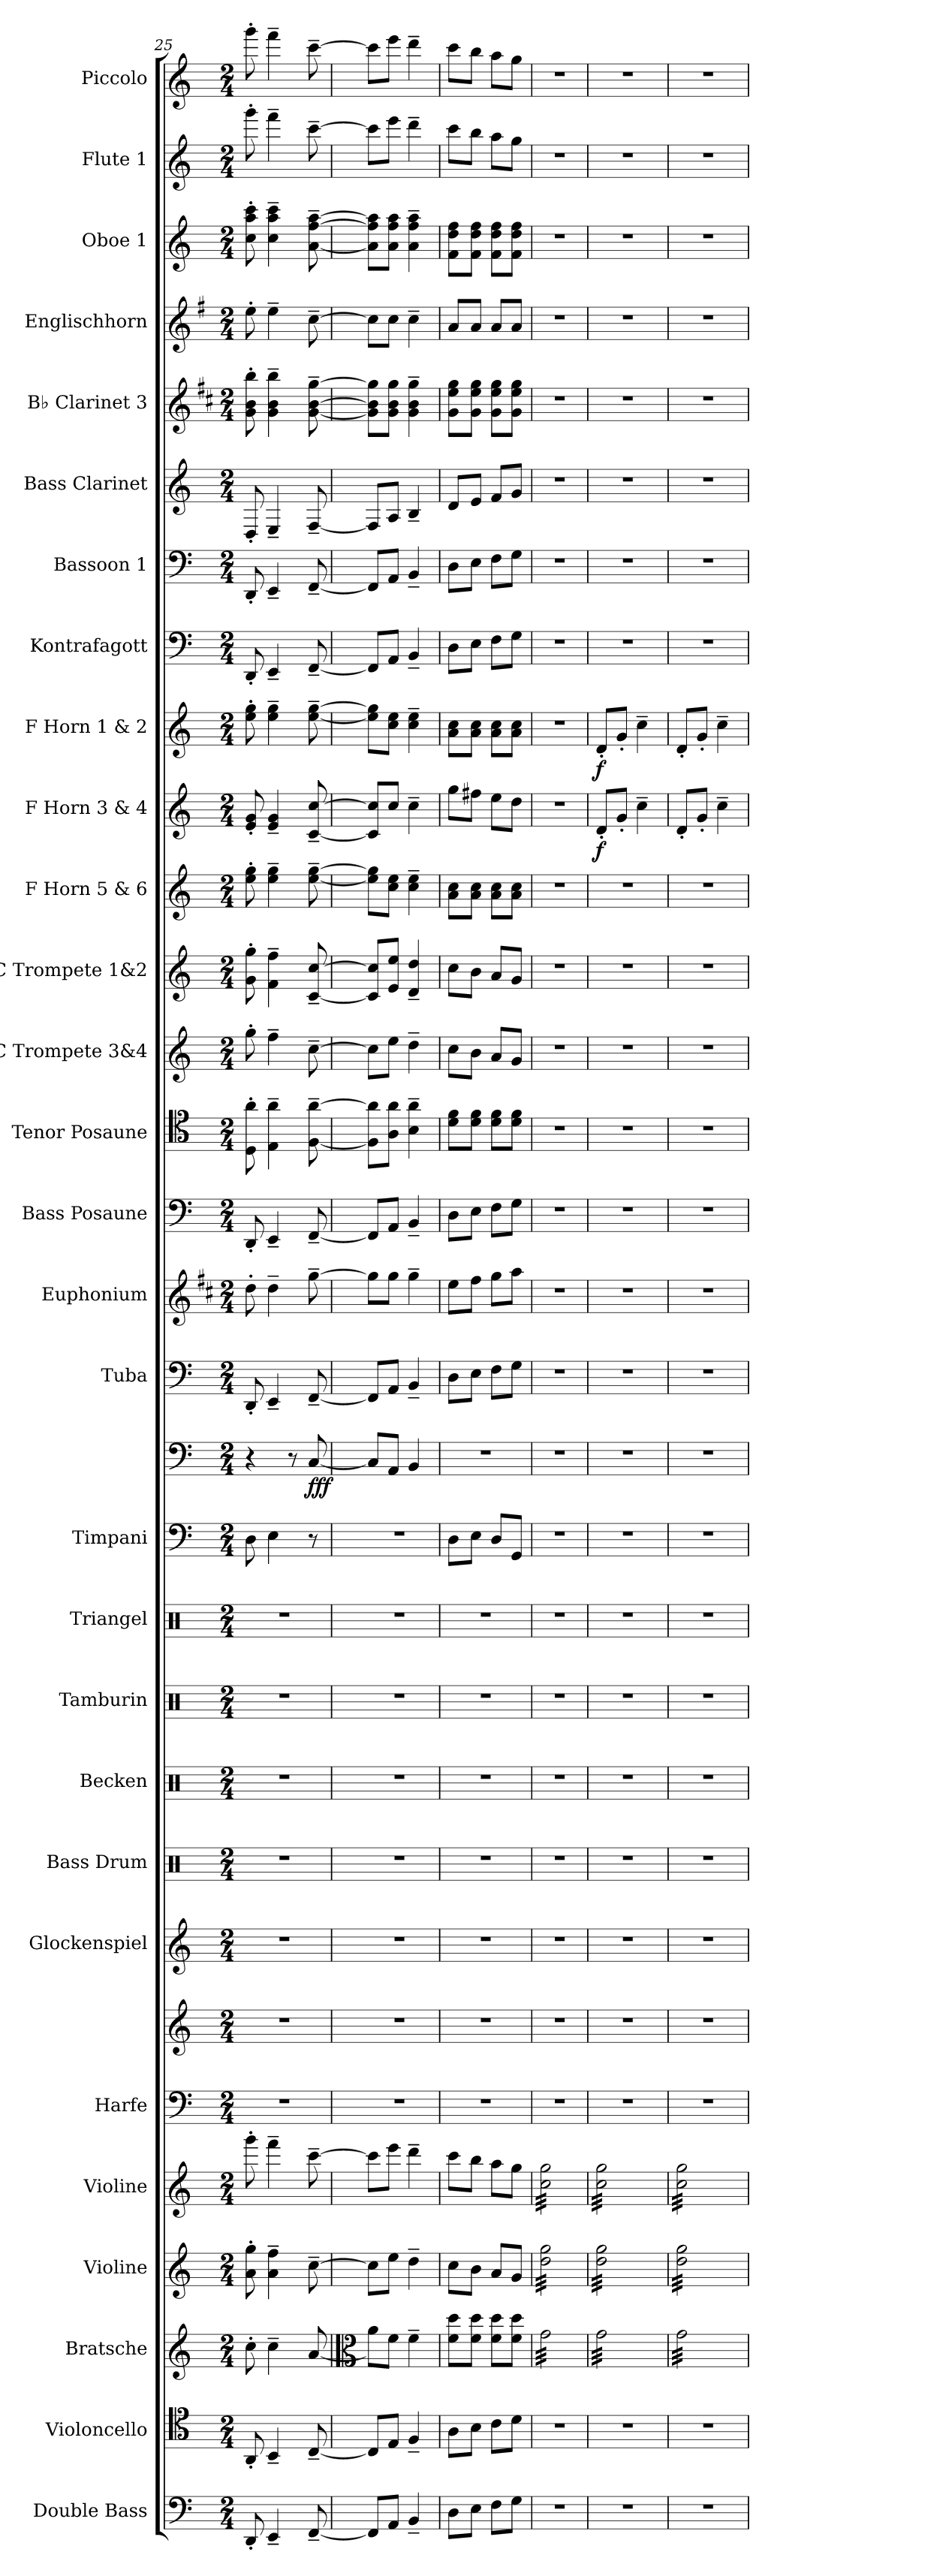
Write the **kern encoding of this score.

**kern	**kern	**kern	**kern	**kern	**kern	**kern	**kern	**kern	**kern	**kern	**kern	**kern	**kern	**dynam	**kern	**kern	**kern	**kern	**kern	**kern	**kern	**kern	**dynam	**kern	**dynam	**kern	**kern	**kern	**kern	**kern	**kern	**kern	**kern
*part29	*part28	*part27	*part26	*part25	*part24	*part24	*part23	*part22	*part21	*part20	*part19	*part18	*part18	*part18	*part17	*part16	*part15	*part14	*part13	*part12	*part11	*part10	*part10	*part9	*part9	*part8	*part7	*part6	*part5	*part4	*part3	*part2	*part1
*staff31	*staff30	*staff29	*staff28	*staff27	*staff26	*staff25	*staff24	*staff23	*staff22	*staff21	*staff20	*staff19	*staff18	*staff18/19	*staff17	*staff16	*staff15	*staff14	*staff13	*staff12	*staff11	*staff10	*staff10	*staff9	*staff9	*staff8	*staff7	*staff6	*staff5	*staff4	*staff3	*staff2	*staff1
*I"Double Bass	*I"Violoncello	*I"Bratsche	*I"Violine	*I"Violine	*I"Harfe	*	*I"Glockenspiel	*I"Bass Drum	*I"Becken	*I"Tamburin	*I"Triangel	*I"Timpani	*	*	*I"Tuba	*I"Euphonium	*I"Bass Posaune	*I"Tenor Posaune	*I"C Trompete 3&amp;4	*I"C Trompete 1&amp;2	*I"F Horn 5 &amp; 6	*I"F Horn 3 &amp; 4	*	*I"F Horn 1 &amp; 2	*	*I"Kontrafagott	*I"Bassoon 1	*I"Bass Clarinet	*I"B♭ Clarinet 3	*I"Englischhorn	*I"Oboe 1	*I"Flute 1	*I"Piccolo
*I'Db.	*I'Vc.	*I'Bra.	*I'Vl.	*I'Vl.	*I'Hrf.	*	*I'Glk.	*I'B. Dr.	*I'Bkn.	*I'Tamb.	*I'Trgl.	*I'Timp.	*	*	*I'Tba.	*I'Euph.	*I'B. Psn.	*I'T. Psn.	*I'C Tpt.	*I'C Tpt.	*I'F Hn.	*I'F Hn. 3 4	*	*I'F Hn. 1 2	*	*I'Kfgt.	*I'Bsn. 1	*I'B. Cl.	*I'B♭ Cl. 3	*I'E. Hn.	*I'Ob. 1	*I'Fl. 1	*I'Picc.
*clefF4	*clefC4	*clefG2	*clefG2	*clefG2	*clefF4	*clefG2	*clefG2	*clefX	*clefX	*clefX	*clefX	*clefF4	*clefF4	*	*clefF4	*clefG2	*clefF4	*clefC4	*clefG2	*clefG2	*clefG2	*clefG2	*	*clefG2	*	*clefF4	*clefF4	*clefG2	*clefG2	*clefG2	*clefG2	*clefG2	*clefG2
*ITrd7c12	*	*	*	*	*	*	*ITrd-14c-24	*	*	*	*	*	*	*	*	*	*	*	*	*	*ITrd4c7	*ITrd4c7	*	*ITrd4c7	*	*ITrd7c12	*	*ITrd8c14	*ITrd1c2	*ITrd4c7	*	*	*ITrd-7c-12
*k[]	*k[]	*k[]	*k[]	*k[]	*k[]	*k[]	*k[]	*k[]	*k[]	*k[]	*k[]	*k[]	*k[]	*	*k[]	*k[f#c#]	*k[]	*k[]	*k[]	*k[]	*k[b-]	*k[b-]	*	*k[b-]	*	*k[]	*k[]	*k[]	*k[]	*k[]	*k[]	*k[]	*k[]
*M2/4	*M2/4	*M2/4	*M2/4	*M2/4	*M2/4	*M2/4	*M2/4	*M2/4	*M2/4	*M2/4	*M2/4	*M2/4	*M2/4	*	*M2/4	*M2/4	*M2/4	*M2/4	*M2/4	*M2/4	*M2/4	*M2/4	*	*M2/4	*	*M2/4	*M2/4	*M2/4	*M2/4	*M2/4	*M2/4	*M2/4	*M2/4
=25	=25	=25	=25	=25	=25	=25	=25	=25	=25	=25	=25	=25	=25	=25	=25	=25	=25	=25	=25	=25	=25	=25	=25	=25	=25	=25	=25	=25	=25	=25	=25	=25	=25
8DDD'/	8AA'/	8cc'\	8a\' 8gg\'	8ggg'\	2r	2r	2r	2r	2r	2r	2r	8D\	4r	.	8DD'/	8dd'\	8DD'/	8D\' 8a\'	8gg'\	8g\' 8gg\'	8a\' 8cc\'	8A/' 8c/'	.	8a\' 8cc\'	.	8DDD'/	8DD'/	8DD'/	8f\' 8a\' 8aa\'	8a'\	8cc\' 8aa\' 8ccc\'	8ggg'\	8gggg'\
4EEE~/	4BB~/	4cc~\	4a\~ 4ff\~	4fff~\	.	.	.	.	.	.	.	4E\	.	.	4EE~/	4dd~\	4EE~/	4E\~ 4a\~	4ff~\	4f\~ 4ff\~	4a\~ 4cc\~	4A/~ 4c/~	.	4a\~ 4cc\~	.	4EEE~/	4EE~/	4EE~/	4f\~ 4a\~ 4aa\~	4a~\	4cc\~ 4aa\~ 4ccc\~	4fff~\	4ffff~\
.	.	.	.	.	.	.	.	.	.	.	.	.	8r	.	.	.	.	.	.	.	.	.	.	.	.	.	.	.	.	.	.	.	.
!	!	!	!	!	!	!	!	!	!	!	!	!	!	!LO:DY:b	!	!	!	!	!	!	!	!	!	!	!	!	!	!	!	!	!	!	!
[8FFF~/	[8C~/	[8a/	[8cc~\	[8ccc~\	.	.	.	.	.	.	.	8r	[8C/	fff	[8FF~/	[8gg~\	[8FF~/	[8F\~ [8a\~	[8cc~\	[8c/~ [8cc/~	[8a\~ [8cc\~	[8F/~ [8f/~	.	[8a\~ [8cc\~	.	[8FFF~/	[8FF~/	[8FF~/	[8f\~ [8a\~ [8ff\~	[8f~\	[8a\~ [8ff\~ [8aa\~	[8ccc~\	[8cccc~\
=26	=26	=26	=26	=26	=26	=26	=26	=26	=26	=26	=26	=26	=26	=26	=26	=26	=26	=26	=26	=26	=26	=26	=26	=26	=26	=26	=26	=26	=26	=26	=26	=26	=26
*	*	*clefC3	*	*	*	*	*	*	*	*	*	*	*	*	*	*	*	*	*	*	*	*	*	*	*	*	*	*	*	*	*	*	*
8FFF/L]	8C/L]	8a\L]	8cc\L]	8ccc\L]	2r	2r	2r	2r	2r	2r	2r	2r	8C/L]	.	8FF/L]	8gg\L]	8FF/L]	8F\] 8a\]L	8cc\L]	8c/] 8cc/]L	8a\] 8cc\]L	8F/] 8f/]L	.	8a\] 8cc\]L	.	8FFF/L]	8FF/L]	8FF/L]	8f\] 8a\] 8ff\]L	8f\L]	8a\] 8ff\] 8aa\]L	8ccc\L]	8cccc\L]
8AAA/J	8E/J	8f\J	8ee\J	8eee\J	.	.	.	.	.	.	.	.	8AA/J	.	8AA/J	8gg\J	8AA/J	8A\ 8a\J	8ee\J	8e/ 8ee/J	8f\ 8a\J	8f/J	.	8f\ 8a\J	.	8AAA/J	8AA/J	8AA/J	8f\ 8a\ 8ff\J	8f\J	8a\ 8ff\ 8aa\J	8eee\J	8eeee\J
4BBB~/	4F~/	4f~\	4dd~\	4ddd~\	.	.	.	.	.	.	.	.	4BB/	.	4BB~/	4gg~\	4BB~/	4B\~ 4a\~	4dd~\	4d/~ 4dd/~	4f\~ 4a\~	4f~\	.	4f\~ 4a\~	.	4BBB~/	4BB~/	4BB~/	4f\~ 4a\~ 4ff\~	4f~\	4a\~ 4ff\~ 4aa\~	4ddd~\	4dddd~\
=27	=27	=27	=27	=27	=27	=27	=27	=27	=27	=27	=27	=27	=27	=27	=27	=27	=27	=27	=27	=27	=27	=27	=27	=27	=27	=27	=27	=27	=27	=27	=27	=27	=27
8DD\L	8A\L	8f\ 8dd\L	8cc\L	8ccc\L	2r	2r	2r	2r	2r	2r	2r	8D\L	2r	.	8D\L	8ee\L	8D\L	8d\ 8f\L	8cc\L	8cc\L	8d\ 8f\L	8cc\L	.	8d\ 8f\L	.	8DD\L	8D\L	8D/L	8f\ 8dd\ 8ff\L	8d/L	8f\ 8dd\ 8ff\L	8ccc\L	8cccc\L
8EE\J	8B\J	8f\ 8dd\J	8b\J	8bb\J	.	.	.	.	.	.	.	8E\J	.	.	8E\J	8ff#\J	8E\J	8d\ 8f\J	8b\J	8b\J	8d\ 8f\J	8bn\J	.	8d\ 8f\J	.	8EE\J	8E\J	8E/J	8f\ 8dd\ 8ff\J	8d/J	8f\ 8dd\ 8ff\J	8bb\J	8bbb\J
8FF\L	8c\L	8f\ 8dd\L	8a/L	8aa\L	.	.	.	.	.	.	.	8D/L	.	.	8F\L	8gg\L	8F\L	8d\ 8f\L	8a/L	8a/L	8d\ 8f\L	8a\L	.	8d\ 8f\L	.	8FF\L	8F\L	8F/L	8f\ 8dd\ 8ff\L	8d/L	8f\ 8dd\ 8ff\L	8aa\L	8aaa\L
8GG\J	8d\J	8f\ 8dd\J	8g/J	8gg\J	.	.	.	.	.	.	.	8GG/J	.	.	8G\J	8aa\J	8G\J	8d\ 8f\J	8g/J	8g/J	8d\ 8f\J	8g\J	.	8d\ 8f\J	.	8GG\J	8G\J	8G/J	8f\ 8dd\ 8ff\J	8d/J	8f\ 8dd\ 8ff\J	8gg\J	8ggg\J
=28	=28	=28	=28	=28	=28	=28	=28	=28	=28	=28	=28	=28	=28	=28	=28	=28	=28	=28	=28	=28	=28	=28	=28	=28	=28	=28	=28	=28	=28	=28	=28	=28	=28
*	*	*tremolo	*	*	*	*	*	*	*	*	*	*	*	*	*	*	*	*	*	*	*	*	*	*	*	*	*	*	*	*	*	*	*
*	*	*	*tremolo	*	*	*	*	*	*	*	*	*	*	*	*	*	*	*	*	*	*	*	*	*	*	*	*	*	*	*	*	*	*
*	*	*	*	*tremolo	*	*	*	*	*	*	*	*	*	*	*	*	*	*	*	*	*	*	*	*	*	*	*	*	*	*	*	*	*
2r	2r	32g\LLL	32dd\ 32gg\LLL	32cc\ 32gg\LLL	2r	2r	2r	2r	2r	2r	2r	2r	2r	.	2r	2r	2r	2r	2r	2r	2r	2r	.	2r	.	2r	2r	2r	2r	2r	2r	2r	2r
.	.	32g\	32dd\ 32gg\	32cc\ 32gg\	.	.	.	.	.	.	.	.	.	.	.	.	.	.	.	.	.	.	.	.	.	.	.	.	.	.	.	.	.
.	.	32g\	32dd\ 32gg\	32cc\ 32gg\	.	.	.	.	.	.	.	.	.	.	.	.	.	.	.	.	.	.	.	.	.	.	.	.	.	.	.	.	.
.	.	32g\	32dd\ 32gg\	32cc\ 32gg\	.	.	.	.	.	.	.	.	.	.	.	.	.	.	.	.	.	.	.	.	.	.	.	.	.	.	.	.	.
.	.	32g\	32dd\ 32gg\	32cc\ 32gg\	.	.	.	.	.	.	.	.	.	.	.	.	.	.	.	.	.	.	.	.	.	.	.	.	.	.	.	.	.
.	.	32g\	32dd\ 32gg\	32cc\ 32gg\	.	.	.	.	.	.	.	.	.	.	.	.	.	.	.	.	.	.	.	.	.	.	.	.	.	.	.	.	.
.	.	32g\	32dd\ 32gg\	32cc\ 32gg\	.	.	.	.	.	.	.	.	.	.	.	.	.	.	.	.	.	.	.	.	.	.	.	.	.	.	.	.	.
.	.	32g\	32dd\ 32gg\	32cc\ 32gg\	.	.	.	.	.	.	.	.	.	.	.	.	.	.	.	.	.	.	.	.	.	.	.	.	.	.	.	.	.
.	.	32g\	32dd\ 32gg\	32cc\ 32gg\	.	.	.	.	.	.	.	.	.	.	.	.	.	.	.	.	.	.	.	.	.	.	.	.	.	.	.	.	.
.	.	32g\	32dd\ 32gg\	32cc\ 32gg\	.	.	.	.	.	.	.	.	.	.	.	.	.	.	.	.	.	.	.	.	.	.	.	.	.	.	.	.	.
.	.	32g\	32dd\ 32gg\	32cc\ 32gg\	.	.	.	.	.	.	.	.	.	.	.	.	.	.	.	.	.	.	.	.	.	.	.	.	.	.	.	.	.
.	.	32g\	32dd\ 32gg\	32cc\ 32gg\	.	.	.	.	.	.	.	.	.	.	.	.	.	.	.	.	.	.	.	.	.	.	.	.	.	.	.	.	.
.	.	32g\	32dd\ 32gg\	32cc\ 32gg\	.	.	.	.	.	.	.	.	.	.	.	.	.	.	.	.	.	.	.	.	.	.	.	.	.	.	.	.	.
.	.	32g\	32dd\ 32gg\	32cc\ 32gg\	.	.	.	.	.	.	.	.	.	.	.	.	.	.	.	.	.	.	.	.	.	.	.	.	.	.	.	.	.
.	.	32g\	32dd\ 32gg\	32cc\ 32gg\	.	.	.	.	.	.	.	.	.	.	.	.	.	.	.	.	.	.	.	.	.	.	.	.	.	.	.	.	.
.	.	32g\JJJ	32dd\ 32gg\JJJ	32cc\ 32gg\JJJ	.	.	.	.	.	.	.	.	.	.	.	.	.	.	.	.	.	.	.	.	.	.	.	.	.	.	.	.	.
=29	=29	=29	=29	=29	=29	=29	=29	=29	=29	=29	=29	=29	=29	=29	=29	=29	=29	=29	=29	=29	=29	=29	=29	=29	=29	=29	=29	=29	=29	=29	=29	=29	=29
!	!	!	!	!	!	!	!	!	!	!	!	!	!	!	!	!	!	!	!	!	!	!	!LO:DY:b	!	!LO:DY:b	!	!	!	!	!	!	!	!
2r	2r	32g\LLL	32dd\ 32gg\LLL	32cc\ 32gg\LLL	2r	2r	2r	2r	2r	2r	2r	2r	2r	.	2r	2r	2r	2r	2r	2r	2r	8G'/L	f	8G'/L	f	2r	2r	2r	2r	2r	2r	2r	2r
.	.	32g\	32dd\ 32gg\	32cc\ 32gg\	.	.	.	.	.	.	.	.	.	.	.	.	.	.	.	.	.	.	.	.	.	.	.	.	.	.	.	.	.
.	.	32g\	32dd\ 32gg\	32cc\ 32gg\	.	.	.	.	.	.	.	.	.	.	.	.	.	.	.	.	.	.	.	.	.	.	.	.	.	.	.	.	.
.	.	32g\	32dd\ 32gg\	32cc\ 32gg\	.	.	.	.	.	.	.	.	.	.	.	.	.	.	.	.	.	.	.	.	.	.	.	.	.	.	.	.	.
.	.	32g\	32dd\ 32gg\	32cc\ 32gg\	.	.	.	.	.	.	.	.	.	.	.	.	.	.	.	.	.	8c'/J	.	8c'/J	.	.	.	.	.	.	.	.	.
.	.	32g\	32dd\ 32gg\	32cc\ 32gg\	.	.	.	.	.	.	.	.	.	.	.	.	.	.	.	.	.	.	.	.	.	.	.	.	.	.	.	.	.
.	.	32g\	32dd\ 32gg\	32cc\ 32gg\	.	.	.	.	.	.	.	.	.	.	.	.	.	.	.	.	.	.	.	.	.	.	.	.	.	.	.	.	.
.	.	32g\	32dd\ 32gg\	32cc\ 32gg\	.	.	.	.	.	.	.	.	.	.	.	.	.	.	.	.	.	.	.	.	.	.	.	.	.	.	.	.	.
.	.	32g\	32dd\ 32gg\	32cc\ 32gg\	.	.	.	.	.	.	.	.	.	.	.	.	.	.	.	.	.	4f~\	.	4f~\	.	.	.	.	.	.	.	.	.
.	.	32g\	32dd\ 32gg\	32cc\ 32gg\	.	.	.	.	.	.	.	.	.	.	.	.	.	.	.	.	.	.	.	.	.	.	.	.	.	.	.	.	.
.	.	32g\	32dd\ 32gg\	32cc\ 32gg\	.	.	.	.	.	.	.	.	.	.	.	.	.	.	.	.	.	.	.	.	.	.	.	.	.	.	.	.	.
.	.	32g\	32dd\ 32gg\	32cc\ 32gg\	.	.	.	.	.	.	.	.	.	.	.	.	.	.	.	.	.	.	.	.	.	.	.	.	.	.	.	.	.
.	.	32g\	32dd\ 32gg\	32cc\ 32gg\	.	.	.	.	.	.	.	.	.	.	.	.	.	.	.	.	.	.	.	.	.	.	.	.	.	.	.	.	.
.	.	32g\	32dd\ 32gg\	32cc\ 32gg\	.	.	.	.	.	.	.	.	.	.	.	.	.	.	.	.	.	.	.	.	.	.	.	.	.	.	.	.	.
.	.	32g\	32dd\ 32gg\	32cc\ 32gg\	.	.	.	.	.	.	.	.	.	.	.	.	.	.	.	.	.	.	.	.	.	.	.	.	.	.	.	.	.
.	.	32g\JJJ	32dd\ 32gg\JJJ	32cc\ 32gg\JJJ	.	.	.	.	.	.	.	.	.	.	.	.	.	.	.	.	.	.	.	.	.	.	.	.	.	.	.	.	.
=30	=30	=30	=30	=30	=30	=30	=30	=30	=30	=30	=30	=30	=30	=30	=30	=30	=30	=30	=30	=30	=30	=30	=30	=30	=30	=30	=30	=30	=30	=30	=30	=30	=30
2r	2r	32g\LLL	32dd\ 32gg\LLL	32cc\ 32gg\LLL	2r	2r	2r	2r	2r	2r	2r	2r	2r	.	2r	2r	2r	2r	2r	2r	2r	8G'/L	.	8G'/L	.	2r	2r	2r	2r	2r	2r	2r	2r
.	.	32g\	32dd\ 32gg\	32cc\ 32gg\	.	.	.	.	.	.	.	.	.	.	.	.	.	.	.	.	.	.	.	.	.	.	.	.	.	.	.	.	.
.	.	32g\	32dd\ 32gg\	32cc\ 32gg\	.	.	.	.	.	.	.	.	.	.	.	.	.	.	.	.	.	.	.	.	.	.	.	.	.	.	.	.	.
.	.	32g\	32dd\ 32gg\	32cc\ 32gg\	.	.	.	.	.	.	.	.	.	.	.	.	.	.	.	.	.	.	.	.	.	.	.	.	.	.	.	.	.
.	.	32g\	32dd\ 32gg\	32cc\ 32gg\	.	.	.	.	.	.	.	.	.	.	.	.	.	.	.	.	.	8c'/J	.	8c'/J	.	.	.	.	.	.	.	.	.
.	.	32g\	32dd\ 32gg\	32cc\ 32gg\	.	.	.	.	.	.	.	.	.	.	.	.	.	.	.	.	.	.	.	.	.	.	.	.	.	.	.	.	.
.	.	32g\	32dd\ 32gg\	32cc\ 32gg\	.	.	.	.	.	.	.	.	.	.	.	.	.	.	.	.	.	.	.	.	.	.	.	.	.	.	.	.	.
.	.	32g\	32dd\ 32gg\	32cc\ 32gg\	.	.	.	.	.	.	.	.	.	.	.	.	.	.	.	.	.	.	.	.	.	.	.	.	.	.	.	.	.
.	.	32g\	32dd\ 32gg\	32cc\ 32gg\	.	.	.	.	.	.	.	.	.	.	.	.	.	.	.	.	.	4f~\	.	4f~\	.	.	.	.	.	.	.	.	.
.	.	32g\	32dd\ 32gg\	32cc\ 32gg\	.	.	.	.	.	.	.	.	.	.	.	.	.	.	.	.	.	.	.	.	.	.	.	.	.	.	.	.	.
.	.	32g\	32dd\ 32gg\	32cc\ 32gg\	.	.	.	.	.	.	.	.	.	.	.	.	.	.	.	.	.	.	.	.	.	.	.	.	.	.	.	.	.
.	.	32g\	32dd\ 32gg\	32cc\ 32gg\	.	.	.	.	.	.	.	.	.	.	.	.	.	.	.	.	.	.	.	.	.	.	.	.	.	.	.	.	.
.	.	32g\	32dd\ 32gg\	32cc\ 32gg\	.	.	.	.	.	.	.	.	.	.	.	.	.	.	.	.	.	.	.	.	.	.	.	.	.	.	.	.	.
.	.	32g\	32dd\ 32gg\	32cc\ 32gg\	.	.	.	.	.	.	.	.	.	.	.	.	.	.	.	.	.	.	.	.	.	.	.	.	.	.	.	.	.
.	.	32g\	32dd\ 32gg\	32cc\ 32gg\	.	.	.	.	.	.	.	.	.	.	.	.	.	.	.	.	.	.	.	.	.	.	.	.	.	.	.	.	.
.	.	32g\JJJ	32dd\ 32gg\JJJ	32cc\ 32gg\JJJ	.	.	.	.	.	.	.	.	.	.	.	.	.	.	.	.	.	.	.	.	.	.	.	.	.	.	.	.	.
*	*	*	*	*Xtremolo	*	*	*	*	*	*	*	*	*	*	*	*	*	*	*	*	*	*	*	*	*	*	*	*	*	*	*	*	*
*	*	*	*Xtremolo	*	*	*	*	*	*	*	*	*	*	*	*	*	*	*	*	*	*	*	*	*	*	*	*	*	*	*	*	*	*
*	*	*Xtremolo	*	*	*	*	*	*	*	*	*	*	*	*	*	*	*	*	*	*	*	*	*	*	*	*	*	*	*	*	*	*	*
=	=	=	=	=	=	=	=	=	=	=	=	=	=	=	=	=	=	=	=	=	=	=	=	=	=	=	=	=	=	=	=	=	=
*-	*-	*-	*-	*-	*-	*-	*-	*-	*-	*-	*-	*-	*-	*-	*-	*-	*-	*-	*-	*-	*-	*-	*-	*-	*-	*-	*-	*-	*-	*-	*-	*-	*-
